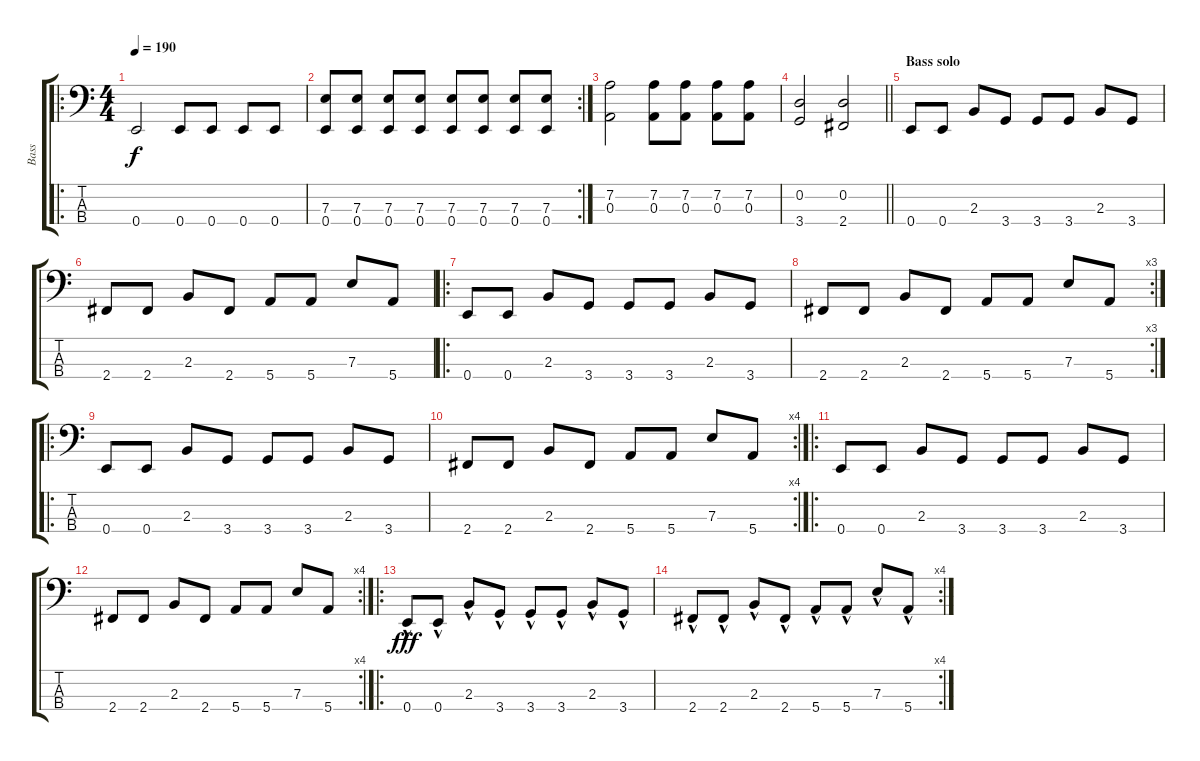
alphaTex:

\track ("Bass" "Bass") {instrument electricbassfinger}
\staff {score tabs}
\tuning (G2 D2 A1 E1) {hide}
\ro
\ts (4 4)
\tempo 190
\clef f4
\ks c
0.4.2{dy f} 0.4.8 0.4.8 0.4.8 0.4.8 |
\rc 2
(7.3 0.4).8 (7.3 0.4).8 (7.3 0.4).8 (7.3 0.4).8 (7.3 0.4).8 (7.3 0.4).8 (7.3 0.4).8 (7.3 0.4).8 |
(7.2 0.3).2 (7.2 0.3).8 (7.2 0.3).8 (7.2 0.3).8 (7.2 0.3).8 |
\barLineRight lightlight
(0.2 3.4).2 (0.2 2.4).2 |
\section ("" "Bass solo")
0.4.8 0.4.8 2.3.8 3.4.8 3.4.8 3.4.8 2.3.8 3.4.8 |
2.4.8 2.4.8 2.3.8 2.4.8 5.4.8 5.4.8 7.3.8 5.4.8 |
\ro
0.4.8 0.4.8 2.3.8 3.4.8 3.4.8 3.4.8 2.3.8 3.4.8 |
\rc 3
2.4.8 2.4.8 2.3.8 2.4.8 5.4.8 5.4.8 7.3.8 5.4.8 |
\ro
0.4.8 0.4.8 2.3.8 3.4.8 3.4.8 3.4.8 2.3.8 3.4.8 |
\rc 4
2.4.8 2.4.8 2.3.8 2.4.8 5.4.8 5.4.8 7.3.8 5.4.8 |
\ro
0.4.8 0.4.8 2.3.8 3.4.8 3.4.8 3.4.8 2.3.8 3.4.8 |
\rc 4
2.4.8 2.4.8 2.3.8 2.4.8 5.4.8 5.4.8 7.3.8 5.4.8 |
\ro
0.4{hac}.8{dy fff} 0.4{hac}.8 2.3{hac}.8 3.4{hac}.8 3.4{hac}.8 3.4{hac}.8 2.3{hac}.8 3.4{hac}.8 |
\rc 4
2.4{hac}.8 2.4{hac}.8 2.3{hac}.8 2.4{hac}.8 5.4{hac}.8 5.4{hac}.8 7.3{hac}.8 5.4{hac}.8
